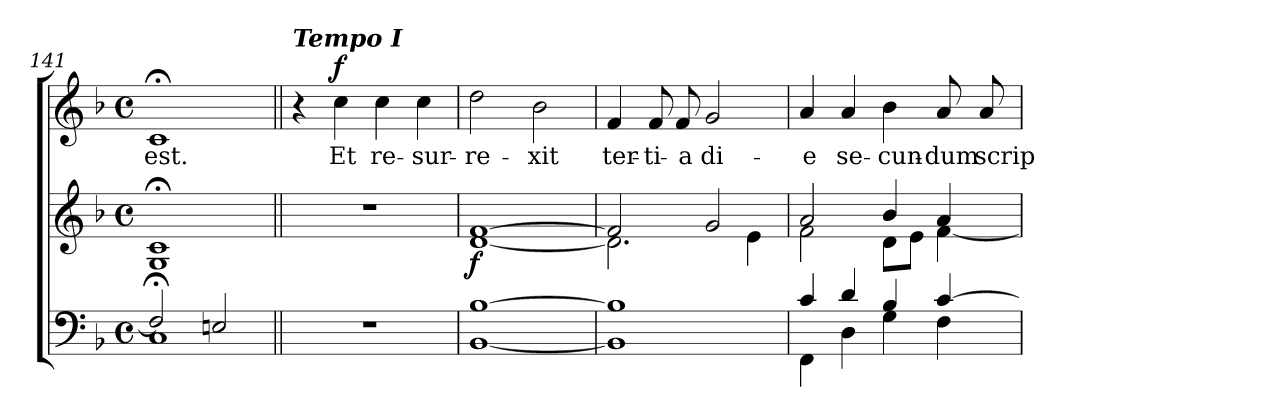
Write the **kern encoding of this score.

**kern	**kern	**dynam	**kern	**text	**dynam
*part2	*part2	*part2	*part1	*part1	*part1
*staff3	*staff2	*staff2/3	*staff1	*staff1	*staff1
*clefF4	*clefG2	*	*clefG2	*	*
*k[b-]	*k[b-]	*	*k[b-]	*	*
*F:	*F:	*	*F:	*	*
*M4/4	*M4/4	*	*M4/4	*	*
*met(c)	*met(c)	*	*met(c)	*	*
=141	=141	=141	=141	=141	=141
*^	*^	*	*	*	*
!	!	!	!	!	!	!LO:LY:b	!
2F;/]	1C	1c;<	1G	.	1c;<	est.	.
2En/	.	.	.	.	.	.	.
*v	*v	*	*	*	*	*	*
*	*v	*v	*	*	*	*
!!LO:LB:g=z
=142||	=142||	=142||	=142||	=142||	=142||
!	!	!	!LO:TX:a:Bi:t=Tempo I	!	!
1r	1r	.	4r	.	.
!	!	!	!	!LO:LY:b	!LO:DY:a
.	.	.	4cc\	Et	f
!	!	!	!	!LO:LY:b	!
.	.	.	4cc\	re-	.
!	!	!	!	!LO:LY:b	!
.	.	.	4cc\	-sur-	.
=143	=143	=143	=143	=143	=143
*^	*^	*	*	*	*
!	!	!	!	!LO:DY:b	!	!LO:LY:b	!
[>1B-	[<1BB-	[>1f	[<1d	f	2dd\	-re-	.
!	!	!	!	!	!	!LO:LY:b	!
.	.	.	.	.	2b-\	-xit	.
=144	=144	=144	=144	=144	=144	=144	=144
!	!	!	!	!	!	!LO:LY:b	!
1B-]	1BB-]	2f/]	2.d\]	.	4f/	ter-	.
!	!	!	!	!	!	!LO:LY:b	!
.	.	.	.	.	8f/	-ti-	.
!	!	!	!	!	!	!LO:LY:b	!
.	.	.	.	.	8f/	-a	.
!	!	!	!	!	!	!LO:LY:b	!
.	.	2g/	.	.	2g/	di-	.
.	.	.	4e\	.	.	.	.
=145	=145	=145	=145	=145	=145	=145	=145
!	!	!	!	!	!	!LO:LY:b	!
4c/	4FF\	2a/	2f\	.	4a/	-e	.
!	!	!	!	!	!	!LO:LY:b	!
4d/	4D\	.	.	.	4a/	se-	.
!	!	!	!	!	!	!LO:LY:b	!
4B-/	4G\	4b-/	8d\L	.	4b-\	-cun-	.
.	.	.	8e\J	.	.	.	.
!	!	!	!	!	!	!LO:LY:b	!
[>4c/	4F\	4a/	[<4f\	.	8a/	-dum	.
!	!	!	!	!	!	!LO:LY:b	!
.	.	.	.	.	8a/	scrip-	.
*v	*v	*	*	*	*	*	*
*	*v	*v	*	*	*	*
=	=	=	=	=	=
*-	*-	*-	*-	*-	*-
